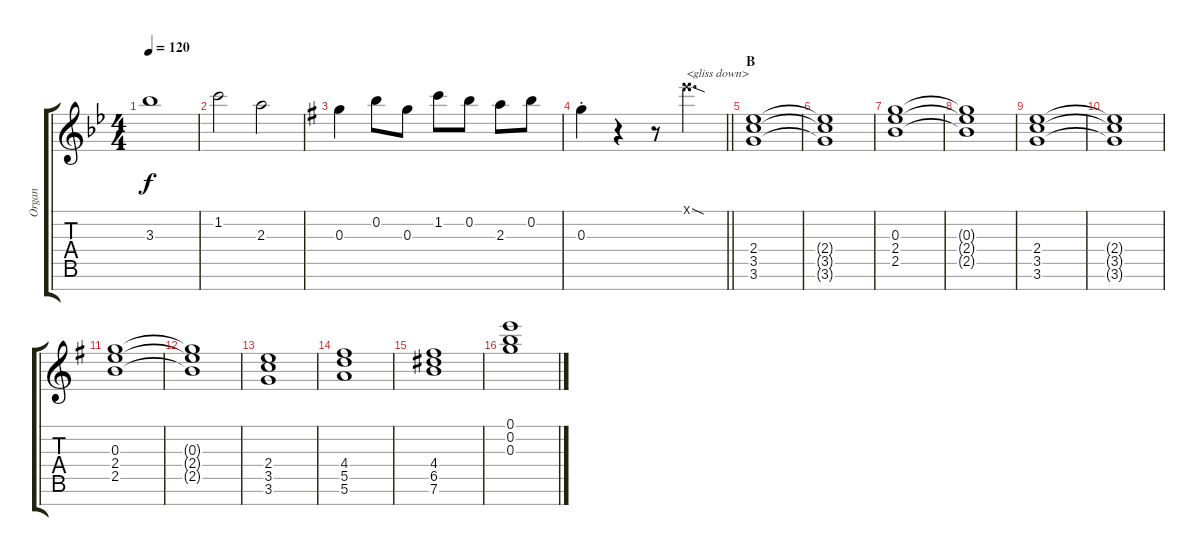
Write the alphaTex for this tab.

\track ("Organ" "Organ") {instrument rockorgan}
\staff {score tabs}
\tuning (E6 B5 G5 D5 A4 E4 B3) {hide}
\ts (4 4)
\tempo 120
\clef g2
\ks bb
3.3.1{dy f} |
1.2.2 2.3.2 |
\ks g
0.3.4 0.2.8 0.3.8 1.2.8 0.2.8 2.3.8 0.2.8 |
\barLineRight lightlight
0.3{st}.4 r.4 r.8 0.1{sod x}.4{d txt "<gliss down>"} |
\section ("" "B")
(2.4 3.5 3.6).1 |
(2.4{t} 3.5{t} 3.6{t}).1 |
(0.3 2.4 2.5).1 |
(0.3{t} 2.4{t} 2.5{t}).1 |
(2.4 3.5 3.6).1 |
(2.4{t} 3.5{t} 3.6{t}).1 |
(0.3 2.4 2.5).1 |
(0.3{t} 2.4{t} 2.5{t}).1 |
(2.4 3.5 3.6).1 |
(4.4 5.5 5.6).1 |
(4.4 6.5 7.6).1 |
(0.1 0.2 0.3).1
